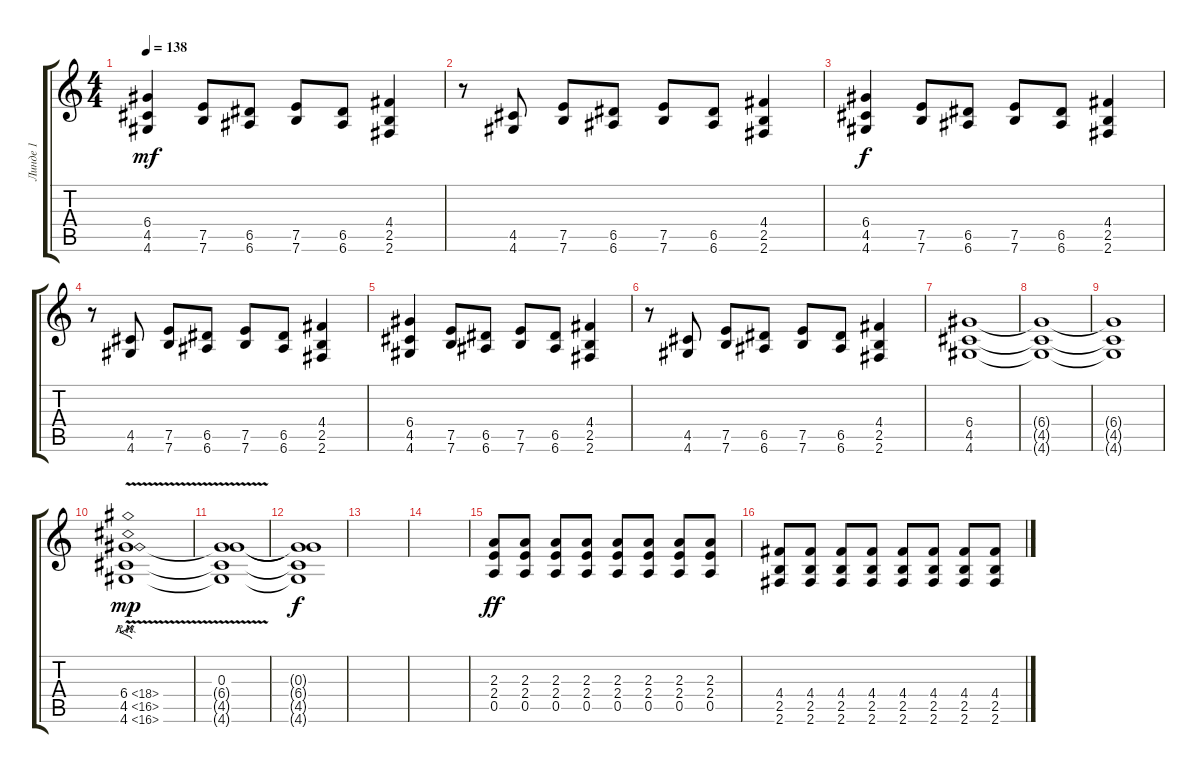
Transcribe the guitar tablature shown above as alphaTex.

\track ("Линде 1" "Линде 1") {instrument distortionguitar}
\staff {score tabs}
\tuning (E4 B3 G3 D3 A2 E2) {hide}
\ts (4 4)
\tempo 138
\clef g2
\ks c
(6.4 4.5 4.6).4{dy mf} (7.5 7.6).8 (6.5 6.6).8 (7.5 7.6).8 (6.5 6.6).8 (4.4 2.5 2.6).4 |
r.8 (4.5 4.6).8 (7.5 7.6).8 (6.5 6.6).8 (7.5 7.6).8 (6.5 6.6).8 (4.4 2.5 2.6).4 |
(6.4 4.5 4.6).4{dy f} (7.5 7.6).8 (6.5 6.6).8 (7.5 7.6).8 (6.5 6.6).8 (4.4 2.5 2.6).4 |
r.8 (4.5 4.6).8 (7.5 7.6).8 (6.5 6.6).8 (7.5 7.6).8 (6.5 6.6).8 (4.4 2.5 2.6).4 |
(6.4 4.5 4.6).4 (7.5 7.6).8 (6.5 6.6).8 (7.5 7.6).8 (6.5 6.6).8 (4.4 2.5 2.6).4 |
r.8 (4.5 4.6).8 (7.5 7.6).8 (6.5 6.6).8 (7.5 7.6).8 (6.5 6.6).8 (4.4 2.5 2.6).4 |
(6.4 4.5 4.6).1{volume 6} |
(6.4{t} 4.5{t} 4.6{t}).1 |
(6.4{t} 4.5{t} 4.6{t}).1 |
(6.4{ph 12} 4.5{ah 12 v} 4.6{ph 12}).1{f dy mp volume 16} |
(0.3 6.4{t} 4.5{t} 4.6{t}).1 |
(0.3{t} 6.4{t} 4.5{t} 4.6{t}).1{dy f} |
|
|
(2.3 2.4 0.5).8{dy ff instrument distortionguitar} (2.3 2.4 0.5).8 (2.3 2.4 0.5).8 (2.3 2.4 0.5).8 (2.3 2.4 0.5).8 (2.3 2.4 0.5).8 (2.3 2.4 0.5).8 (2.3 2.4 0.5).8 |
(4.4 2.5 2.6).8 (4.4 2.5 2.6).8 (4.4 2.5 2.6).8 (4.4 2.5 2.6).8 (4.4 2.5 2.6).8 (4.4 2.5 2.6).8 (4.4 2.5 2.6).8 (4.4 2.5 2.6).8
